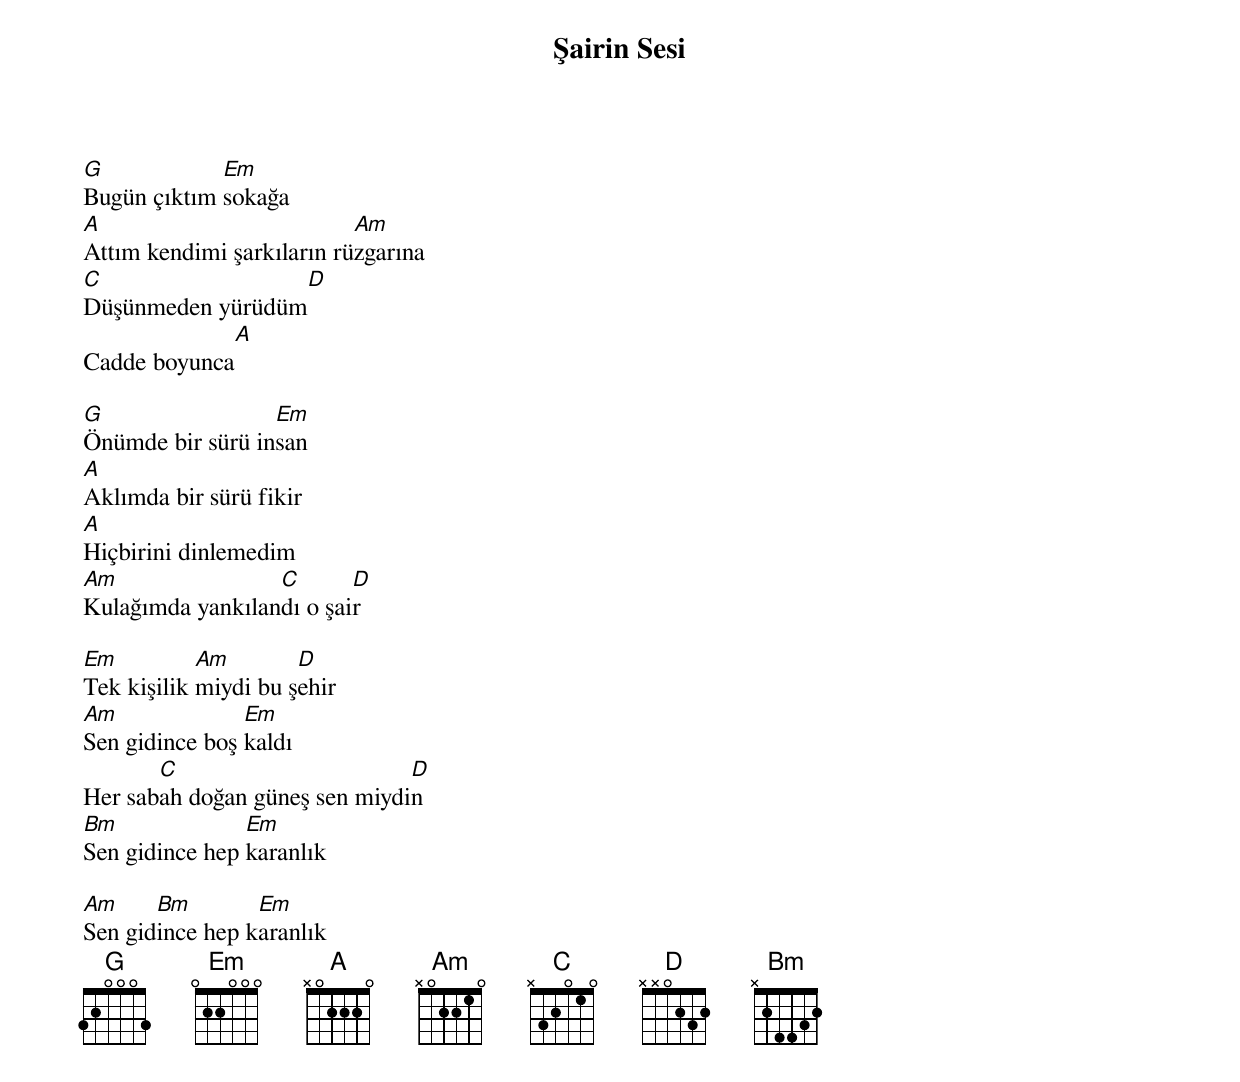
{title: Şairin Sesi}
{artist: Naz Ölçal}

G            Em
Bugün çıktım sokağa
A                          Am
Attım kendimi şarkıların rüzgarına
C                  D
Düşünmeden yürüdüm
             A
Cadde boyunca

G                 Em
Önümde bir sürü insan
A
Aklımda bir sürü fikir
A
Hiçbirini dinlemedim
Am                C       D
Kulağımda yankılandı o şair

Em          Am        D
Tek kişilik miydi bu şehir
Am              Em
Sen gidince boş kaldı
       C                       D
Her sabah doğan güneş sen miydin
Bm              Em
Sen gidince hep karanlık

Am     Bm        Em
Sen gidince hep karanlık
